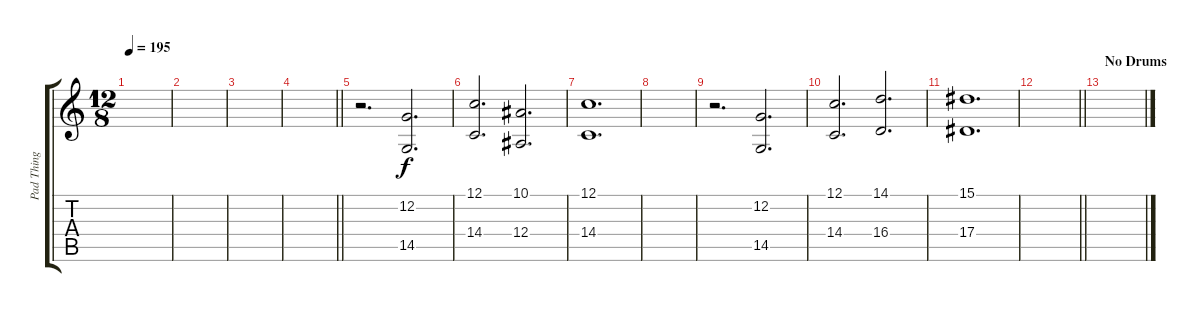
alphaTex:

\track ("Pad Thing" "Pad Thing") {instrument fx7echoes}
\staff {score tabs}
\tuning (C4 G3 Eb3 Bb2 F2 C2) {hide}
\ts (12 8)
\tempo 195
\clef g2
\ks c
|
|
|
\barLineRight lightlight
|
r.2{d} (12.2 14.5).2{d} |
(12.1 14.4).2{d} (10.1 12.4).2{d} |
(12.1 14.4).1{d} |
|
r.2{d} (12.2 14.5).2{d} |
(12.1 14.4).2{d} (14.1 16.4).2{d} |
(15.1 17.4).1{d} |
\barLineRight lightlight
|
\section ("" "No Drums")
